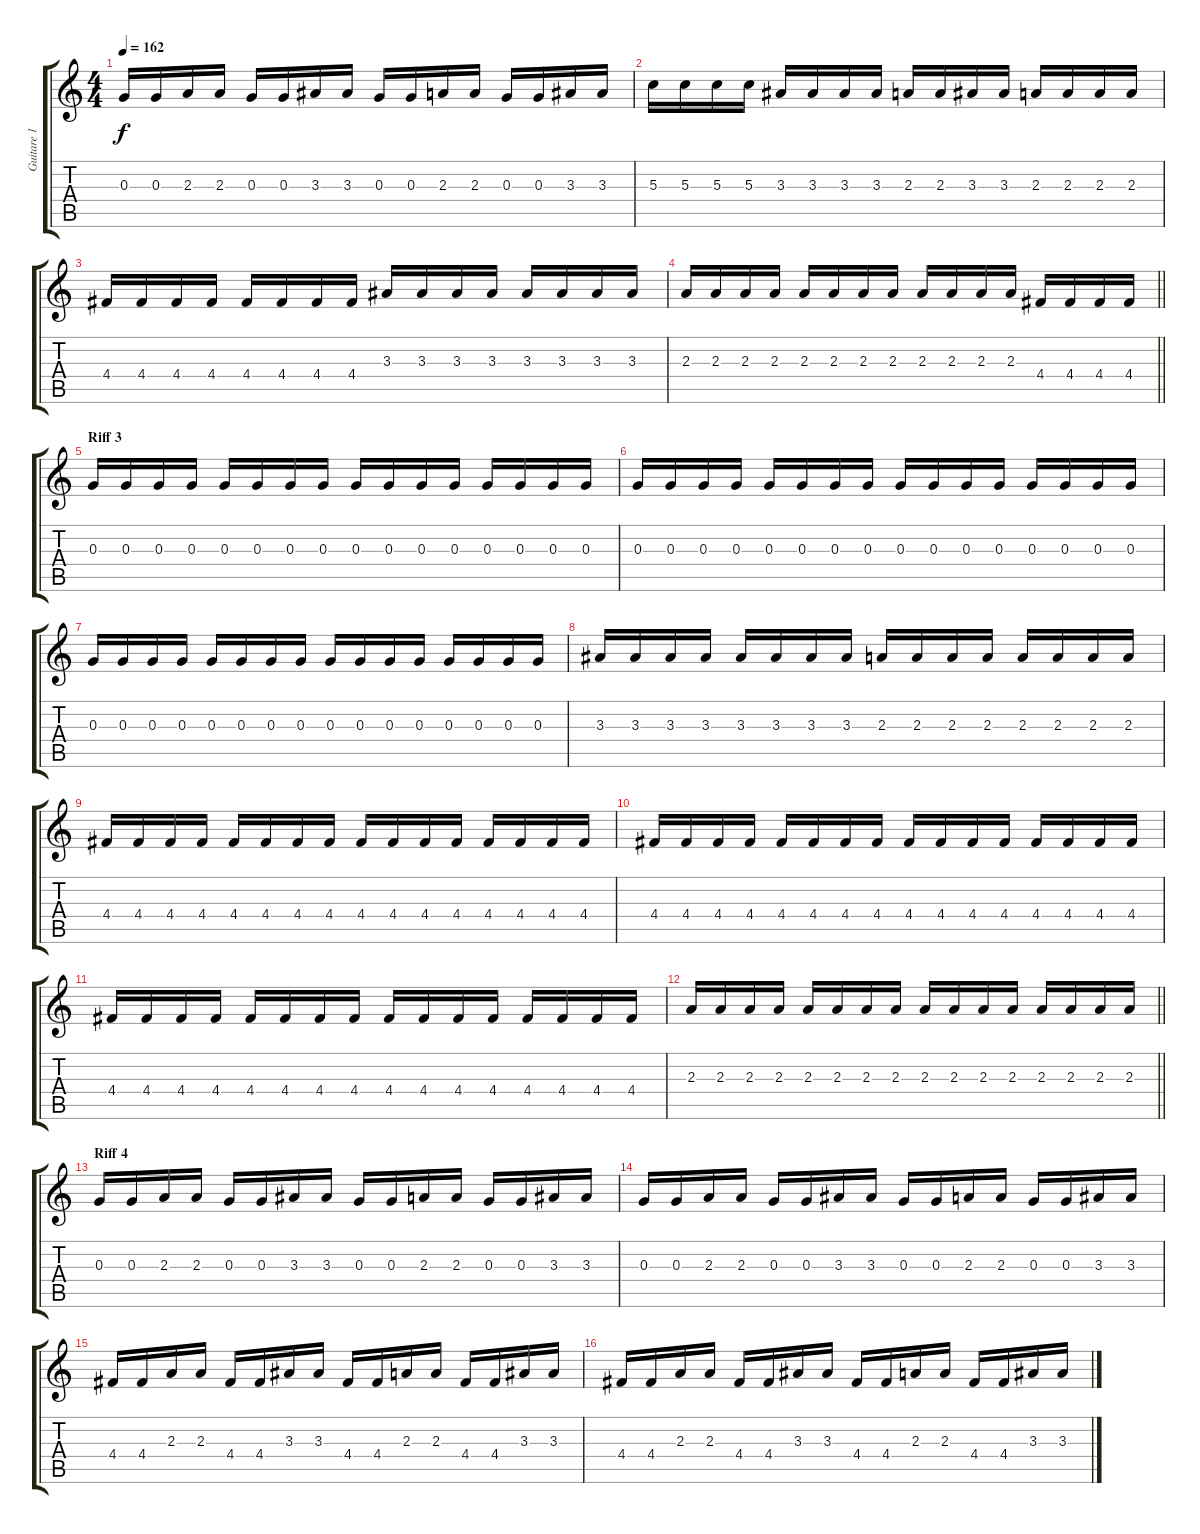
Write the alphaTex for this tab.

\track ("Guitare 1" "Guitare 1") {instrument distortionguitar}
\staff {score tabs}
\tuning (D4 A3 G3 D3 A2 E2) {hide}
\ts (4 4)
\tempo 162
\clef g2
\ks c
0.3.16{dy f} 0.3.16 2.3.16 2.3.16 0.3.16 0.3.16 3.3.16 3.3.16 0.3.16 0.3.16 2.3.16 2.3.16 0.3.16 0.3.16 3.3.16 3.3.16 |
5.3.16 5.3.16 5.3.16 5.3.16 3.3.16 3.3.16 3.3.16 3.3.16 2.3.16 2.3.16 3.3.16 3.3.16 2.3.16 2.3.16 2.3.16 2.3.16 |
4.4.16 4.4.16 4.4.16 4.4.16 4.4.16 4.4.16 4.4.16 4.4.16 3.3.16 3.3.16 3.3.16 3.3.16 3.3.16 3.3.16 3.3.16 3.3.16 |
\barLineRight lightlight
2.3.16 2.3.16 2.3.16 2.3.16 2.3.16 2.3.16 2.3.16 2.3.16 2.3.16 2.3.16 2.3.16 2.3.16 4.4.16 4.4.16 4.4.16 4.4.16 |
\section ("" "Riff 3")
0.3.16 0.3.16 0.3.16 0.3.16 0.3.16 0.3.16 0.3.16 0.3.16 0.3.16 0.3.16 0.3.16 0.3.16 0.3.16 0.3.16 0.3.16 0.3.16 |
0.3.16 0.3.16 0.3.16 0.3.16 0.3.16 0.3.16 0.3.16 0.3.16 0.3.16 0.3.16 0.3.16 0.3.16 0.3.16 0.3.16 0.3.16 0.3.16 |
0.3.16 0.3.16 0.3.16 0.3.16 0.3.16 0.3.16 0.3.16 0.3.16 0.3.16 0.3.16 0.3.16 0.3.16 0.3.16 0.3.16 0.3.16 0.3.16 |
3.3.16 3.3.16 3.3.16 3.3.16 3.3.16 3.3.16 3.3.16 3.3.16 2.3.16 2.3.16 2.3.16 2.3.16 2.3.16 2.3.16 2.3.16 2.3.16 |
4.4.16 4.4.16 4.4.16 4.4.16 4.4.16 4.4.16 4.4.16 4.4.16 4.4.16 4.4.16 4.4.16 4.4.16 4.4.16 4.4.16 4.4.16 4.4.16 |
4.4.16 4.4.16 4.4.16 4.4.16 4.4.16 4.4.16 4.4.16 4.4.16 4.4.16 4.4.16 4.4.16 4.4.16 4.4.16 4.4.16 4.4.16 4.4.16 |
4.4.16 4.4.16 4.4.16 4.4.16 4.4.16 4.4.16 4.4.16 4.4.16 4.4.16 4.4.16 4.4.16 4.4.16 4.4.16 4.4.16 4.4.16 4.4.16 |
\barLineRight lightlight
2.3.16 2.3.16 2.3.16 2.3.16 2.3.16 2.3.16 2.3.16 2.3.16 2.3.16 2.3.16 2.3.16 2.3.16 2.3.16 2.3.16 2.3.16 2.3.16 |
\section ("" "Riff 4")
0.3.16 0.3.16 2.3.16 2.3.16 0.3.16 0.3.16 3.3.16 3.3.16 0.3.16 0.3.16 2.3.16 2.3.16 0.3.16 0.3.16 3.3.16 3.3.16 |
0.3.16 0.3.16 2.3.16 2.3.16 0.3.16 0.3.16 3.3.16 3.3.16 0.3.16 0.3.16 2.3.16 2.3.16 0.3.16 0.3.16 3.3.16 3.3.16 |
4.4.16 4.4.16 2.3.16 2.3.16 4.4.16 4.4.16 3.3.16 3.3.16 4.4.16 4.4.16 2.3.16 2.3.16 4.4.16 4.4.16 3.3.16 3.3.16 |
4.4.16 4.4.16 2.3.16 2.3.16 4.4.16 4.4.16 3.3.16 3.3.16 4.4.16 4.4.16 2.3.16 2.3.16 4.4.16 4.4.16 3.3.16 3.3.16
